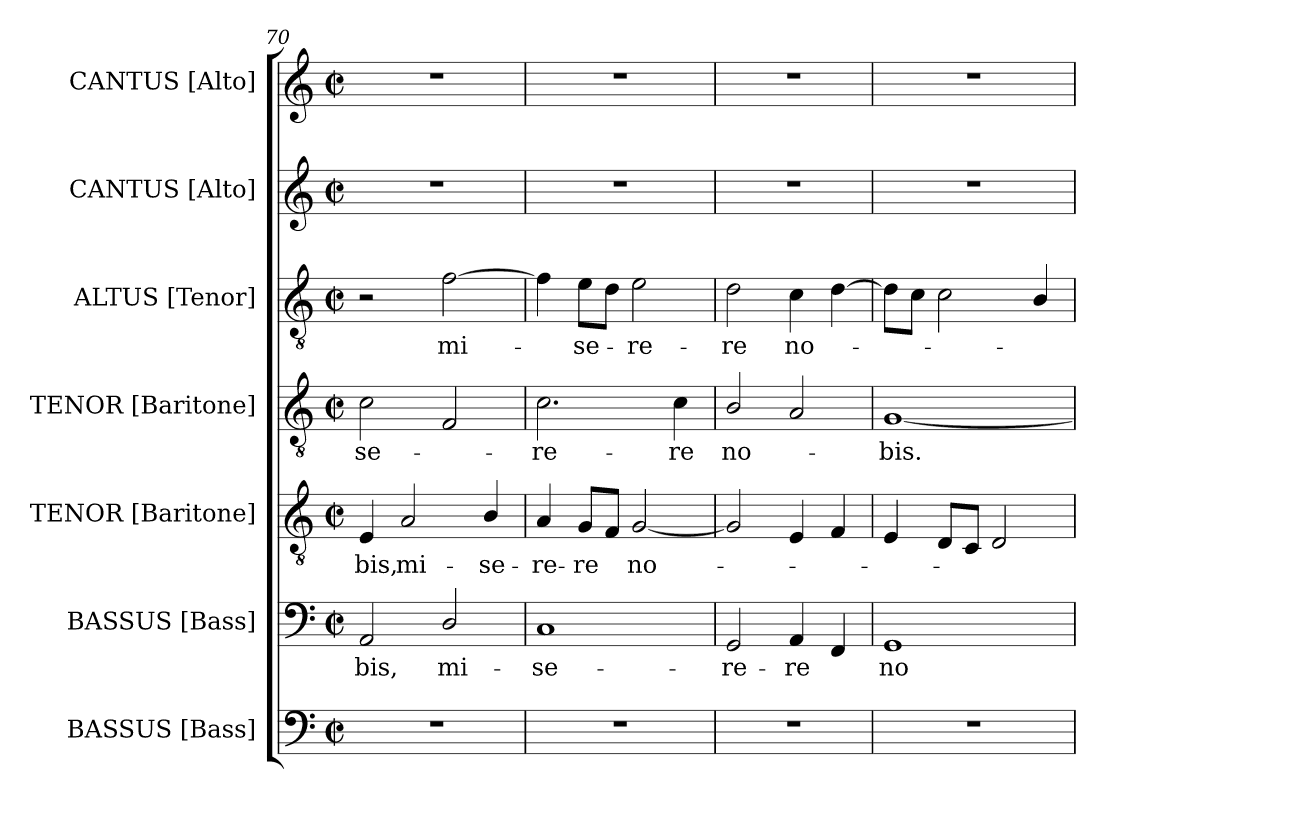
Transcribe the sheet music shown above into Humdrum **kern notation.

**kern	**kern	**text	**kern	**text	**kern	**text	**kern	**text	**kern	**kern
*part7	*part6	*part6	*part5	*part5	*part4	*part4	*part3	*part3	*part2	*part1
*staff7	*staff6	*staff6	*staff5	*staff5	*staff4	*staff4	*staff3	*staff3	*staff2	*staff1
*I"BASSUS [Bass]	*I"BASSUS [Bass]	*	*I"TENOR [Baritone]	*	*I"TENOR [Baritone]	*	*I"ALTUS [Tenor]	*	*I"CANTUS [Alto]	*I"CANTUS [Alto]
*I'B.	*I'B.	*	*I'Bar.	*	*I'Bar.	*	*I'T.	*	*I'A.	*I'A.
*clefF4	*clefF4	*	*clefGv2	*	*clefGv2	*	*clefGv2	*	*clefG2	*clefG2
*	*	*	*ITrd7c12	*	*ITrd7c12	*	*ITrd7c12	*	*	*
*k[]	*k[]	*	*k[]	*	*k[]	*	*k[]	*	*k[]	*k[]
*C:	*C:	*	*C:	*	*C:	*	*C:	*	*C:	*C:
*M2/2	*M2/2	*	*M2/2	*	*M2/2	*	*M2/2	*	*M2/2	*M2/2
*met(c|)	*met(c|)	*	*met(c|)	*	*met(c|)	*	*met(c|)	*	*met(c|)	*met(c|)
=70	=70	=70	=70	=70	=70	=70	=70	=70	=70	=70
!	!	!LO:LY:b:color=#000000	!	!	!	!	!	!	!	!
!	!	!	!	!LO:LY:b:color=#000000	!	!	!	!	!	!
!	!	!	!	!	!	!LO:LY:b:color=#000000	!	!	!	!
1r	2AAi/	-bis,	4EEi/	-bis,	2Ci\	-se-	2r	.	1r	1r
!	!	!	!	!LO:LY:b:color=#000000	!	!	!	!	!	!
.	.	.	2AAi/	mi-	.	.	.	.	.	.
!	!	!LO:LY:b:color=#000000	!	!	!	!	!	!	!	!
!	!	!	!	!	!	!	!	!LO:LY:b:color=#000000	!	!
.	2Di/	mi-	.	.	2FFi/	.	[>2Fi\	mi-	.	.
!	!	!	!	!LO:LY:b:color=#000000	!	!	!	!	!	!
.	.	.	4BBi/	-se-	.	.	.	.	.	.
=71	=71	=71	=71	=71	=71	=71	=71	=71	=71	=71
!	!	!LO:LY:b:color=#000000	!	!	!	!	!	!	!	!
!	!	!	!	!LO:LY:b:color=#000000	!	!	!	!	!	!
!	!	!	!	!	!	!LO:LY:b:color=#000000	!	!	!	!
1r	1Ci	-se-	4AAi/	-re-	2.Ci\	-re-	4Fi\]	.	1r	1r
!	!	!	!	!LO:LY:b:color=#000000	!	!	!	!	!	!
!	!	!	!	!	!	!	!	!LO:LY:b:color=#000000	!	!
.	.	.	8GGi/L	-re	.	.	8Ei\L	-se-	.	.
.	.	.	8FFi/J	.	.	.	8Di\J	.	.	.
!	!	!	!	!LO:LY:b:color=#000000	!	!	!	!	!	!
!	!	!	!	!	!	!	!	!LO:LY:b:color=#000000	!	!
.	.	.	[<2GGi/	no-	.	.	2Ei\	-re-	.	.
!	!	!	!	!	!	!LO:LY:b:color=#000000	!	!	!	!
.	.	.	.	.	4Ci\	-re	.	.	.	.
=72	=72	=72	=72	=72	=72	=72	=72	=72	=72	=72
!	!	!LO:LY:b:color=#000000	!	!	!	!	!	!	!	!
!	!	!	!	!	!	!LO:LY:b:color=#000000	!	!	!	!
!	!	!	!	!	!	!	!	!LO:LY:b:color=#000000	!	!
1r	2GGi/	-re-	2GGi/]	.	2BBi/	no-	2Di\	-re	1r	1r
!	!	!LO:LY:b:color=#000000	!	!	!	!	!	!	!	!
!	!	!	!	!	!	!	!	!LO:LY:b:color=#000000	!	!
.	4AAi/	-re	4EEi/	.	2AAi/	.	4Ci\	no-	.	.
.	4FFi/	.	4FFi/	.	.	.	[>4Di\	.	.	.
=73	=73	=73	=73	=73	=73	=73	=73	=73	=73	=73
!	!	!LO:LY:b:color=#000000	!	!	!	!	!	!	!	!
!	!	!	!	!	!	!LO:LY:b:color=#000000	!	!	!	!
1r	1GGi	no-	4EEi/	.	[<1GGi	-bis.	8Di\L]	.	1r	1r
.	.	.	.	.	.	.	8Ci\J	.	.	.
.	.	.	8DDi/L	.	.	.	2Ci\	.	.	.
.	.	.	8CCi/J	.	.	.	.	.	.	.
.	.	.	2DDi/	.	.	.	.	.	.	.
.	.	.	.	.	.	.	4BBi/	.	.	.
=	=	=	=	=	=	=	=	=	=	=
*-	*-	*-	*-	*-	*-	*-	*-	*-	*-	*-
